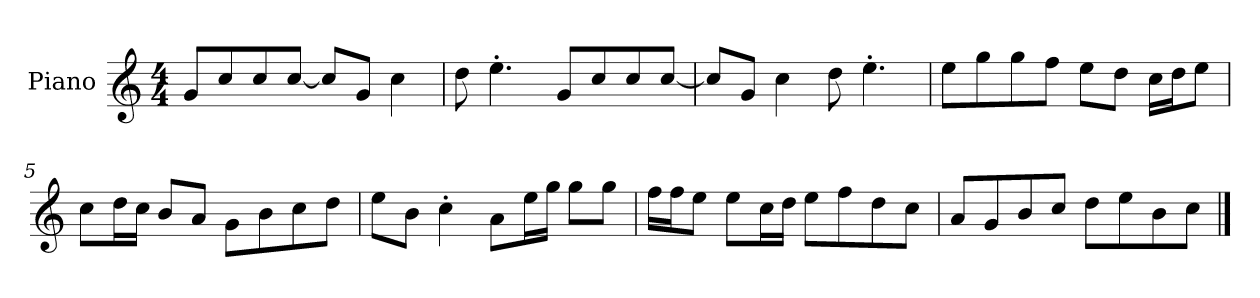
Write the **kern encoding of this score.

**kern
*part1
*staff1
*I"Piano
*I'P-no
*clefG2
*k[]
*M4/4
*MM90
=1
8g/L
8cc/
8cc/
[8cc/J
8cc/L]
8g/J
4cc\
=2
8dd\
4.ee'\
8g/L
8cc/
8cc/
[8cc/J
=3
8cc/L]
8g/J
4cc\
8dd\
4.ee'\
=4
8ee\L
8gg\
8gg\
8ff\J
8ee\L
8dd\J
16cc\LL
16dd\J
8ee\J
=5
8cc\L
16dd\L
16cc\JJ
8b/L
8a/J
8g\L
8b\
8cc\
8dd\J
!!LO:LB:g=z
=6
8ee\L
8b\J
4cc'\
8a\L
16ee\L
16gg\JJ
8gg\L
8gg\J
=7
16ff\LL
16ff\J
8ee\J
8ee\L
16cc\L
16dd\JJ
8ee\L
8ff\
8dd\
8cc\J
=8
8a/L
8g/
8b/
8cc/J
8dd\L
8ee\
8b\
8cc\J
==
*-
